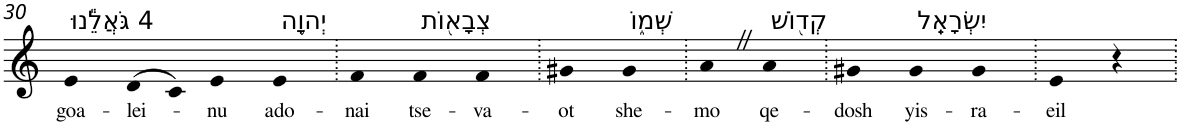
**kern	**text
*part1	*part1
*staff1	*staff1
*I"Piano	*
*I'Pno	*
!!LO:PB:g=z
*clefG2	*
*k[]	*
=30	=30
!LO:TX:a:t=4 גֹּאֲלֵ֕נוּ	!
!	!LO:LY:b
4e	goa-
!	!LO:LY:b
(>8d	-lei-
8c)	.
!	!LO:LY:b
4e	-nu
!LO:TX:a:t=יְהוָ֥ה	!
!	!LO:LY:b
4e	ado-
=31.	=31.
!	!LO:LY:b
4f	-nai
!LO:TX:a:t=צְבָא֖וֹת	!
!	!LO:LY:b
4f	tse-
!	!LO:LY:b
4f	-va-
=32.	=32.
!	!LO:LY:b
4g#X	-ot
!LO:TX:a:t=שְׁמ֑וֹ	!
!	!LO:LY:b
4g#	she-
=33.	=33.
!	!LO:LY:b
4aZ	-mo
!LO:TX:a:t=קְד֖וֹשׁ	!
!	!LO:LY:b
4a	qe-
=34.	=34.
!	!LO:LY:b
4g#X	-dosh
!LO:TX:a:t=יִשְׂרָאֵֽל	!
!	!LO:LY:b
4g#	yis-
!	!LO:LY:b
4g#	-ra-
=35.	=35.
!	!LO:LY:b
4e	-eil
4r	.
=.	=.
*-	*-
